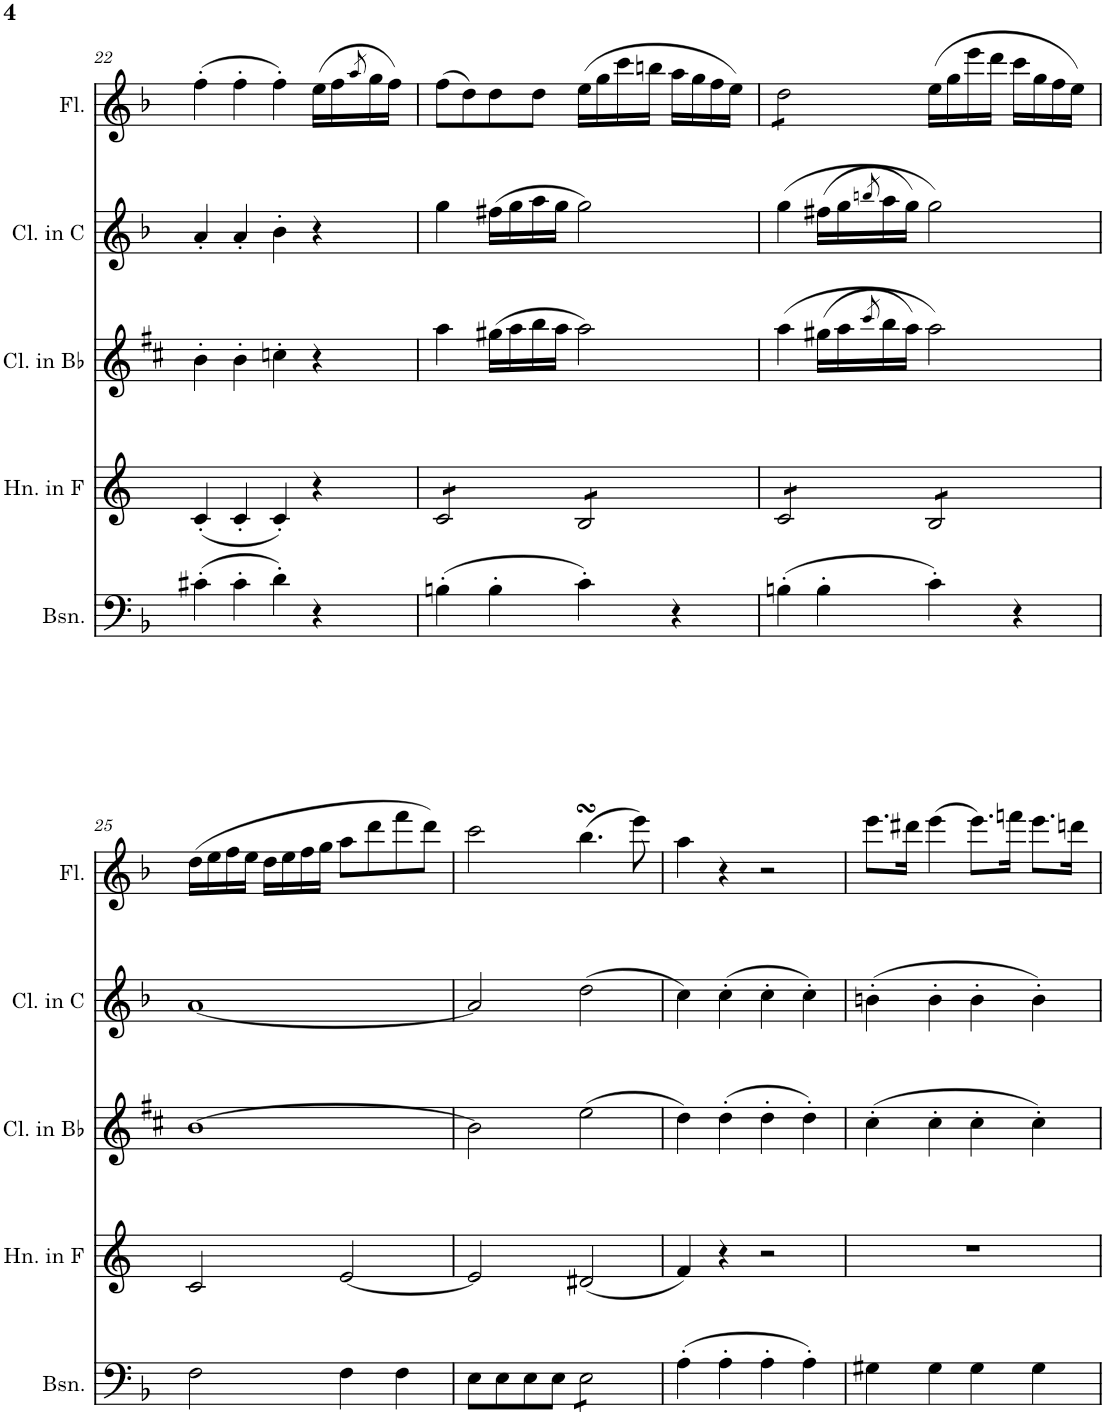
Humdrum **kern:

**kern	**kern	**kern	**kern	**kern
*part5	*part4	*part3	*part2	*part1
*staff5	*staff4	*staff3	*staff2	*staff1
*I"Bassoon	*I"Horn in F	*I"Clarinet in Bb	*I"Clarinet in C	*I"Flute
*I'Bsn.	*I'Hn. in F	*I'Cl. in Bb	*I'Cl. in C	*I'Fl.
!!LO:PB:g=z
*clefF4	*clefG2	*clefG2	*clefG2	*clefG2
*	*Trd4c7	*Trd1c2	*Trd1c2	*
*k[b-]	*k[]	*k[f#c#]	*k[b-]	*k[b-]
*M4/4	*M4/4	*M4/4	*M4/4	*M4/4
=22	=22	=22	=22	=22
(4c#X'\	(4c'/	4b'\	4a'/	(4ff'\
4c#'\	4c'/	4b'\	4a'/	4ff'\
4d'\)	4c'/)	4ccn'\	4b-'\	4ff'\)
4r	4r	4r	4r	(16ee\LL
.	.	.	.	16ff\
.	.	.	.	8qaa/
.	.	.	.	16gg\
.	.	.	.	16ff\JJ)
=23	=23	=23	=23	=23
*	*tremolo	*	*	*
(4Bn'\	8c/L	4aa\	4gg\	(8ff\L
.	8c/	.	.	8dd\)
4B'\	8c/	(16gg#X\LL	(16ff#X\LL	8dd\
.	.	16aa\	16gg\	.
.	8c/J	16bb\	16aa\	8dd\J
.	.	16aa\JJ	16gg\JJ	.
4c'\)	8B/L	2aa\)	2gg\)	(16ee\LL
.	.	.	.	16gg\
.	8B/	.	.	16ccc\
.	.	.	.	16bbn\JJ
4r	8B/	.	.	16aa\LL
.	.	.	.	16gg\
.	8B/J	.	.	16ff\
.	.	.	.	16ee\JJ)
=24	=24	=24	=24	=24
*	*	*	*	*tremolo
(4Bn'\	8c/L	(4aa\	(4gg\	8dd\L
.	8c/	.	.	8dd\
4B'\	8c/	(16gg#X\LL	(16ff#X\LL	8dd\
.	.	16aa\	16gg\	.
.	.	8qccc#/	8qbbn/	.
.	8c/J	16bb\	16aa\	8dd\J
*	*	*	*	*Xtremolo
.	.	16aa\JJ)	16gg\JJ)	.
4c'\)	8B/L	2aa\)	2gg\)	(16ee\LL
.	.	.	.	16gg\
.	8B/	.	.	16eee\
.	.	.	.	16ddd\JJ
4r	8B/	.	.	16ccc\LL
.	.	.	.	16gg\
.	8B/J	.	.	16ff\
*	*Xtremolo	*	*	*
.	.	.	.	16ee\JJ)
!!LO:LB:g=z
=25	=25	=25	=25	=25
2F\	2c/	[1b	[1a	(16dd\LL
.	.	.	.	16ee\
.	.	.	.	16ff\
.	.	.	.	16ee\JJ
.	.	.	.	16dd\LL
.	.	.	.	16ee\
.	.	.	.	16ff\
.	.	.	.	16gg\JJ
4F\	[2e/	.	.	8aa\L
.	.	.	.	8ddd\
4F\	.	.	.	8fff\
.	.	.	.	8ddd\J)
=26	=26	=26	=26	=26
8E\L	2e/]	2b\]	2a/]	2ccc\
8E\	.	.	.	.
8E\	.	.	.	.
8E\J	.	.	.	.
*tremolo	*	*	*	*
8E\L	(2d#X/	(2ee\	(2dd\	(4.bb-sSSs\
8E\	.	.	.	.
8E\	.	.	.	.
8E\J	.	.	.	8eee\)
*Xtremolo	*	*	*	*
=27	=27	=27	=27	=27
(4A'\	4f/)	4dd\)	4cc\)	4aa\
4A'\	4r	(4dd'\	(4cc'\	4r
4A'\	2r	4dd'\	4cc'\	2r
4A'\)	.	4dd'\)	4cc'\)	.
=28	=28	=28	=28	=28
4G#X\	1r	(4cc#'\	(4bn'\	8.eee\L
.	.	.	.	16ddd#X\Jk
4G#\	.	4cc#'\	4b'\	(4eee\
4G#\	.	4cc#'\	4b'\	8.eee\L)
.	.	.	.	16fffn\Jk
4G#\	.	4cc#'\)	4b'\)	8.eee\L
.	.	.	.	16dddn\Jk
=	=	=	=	=
*-	*-	*-	*-	*-
